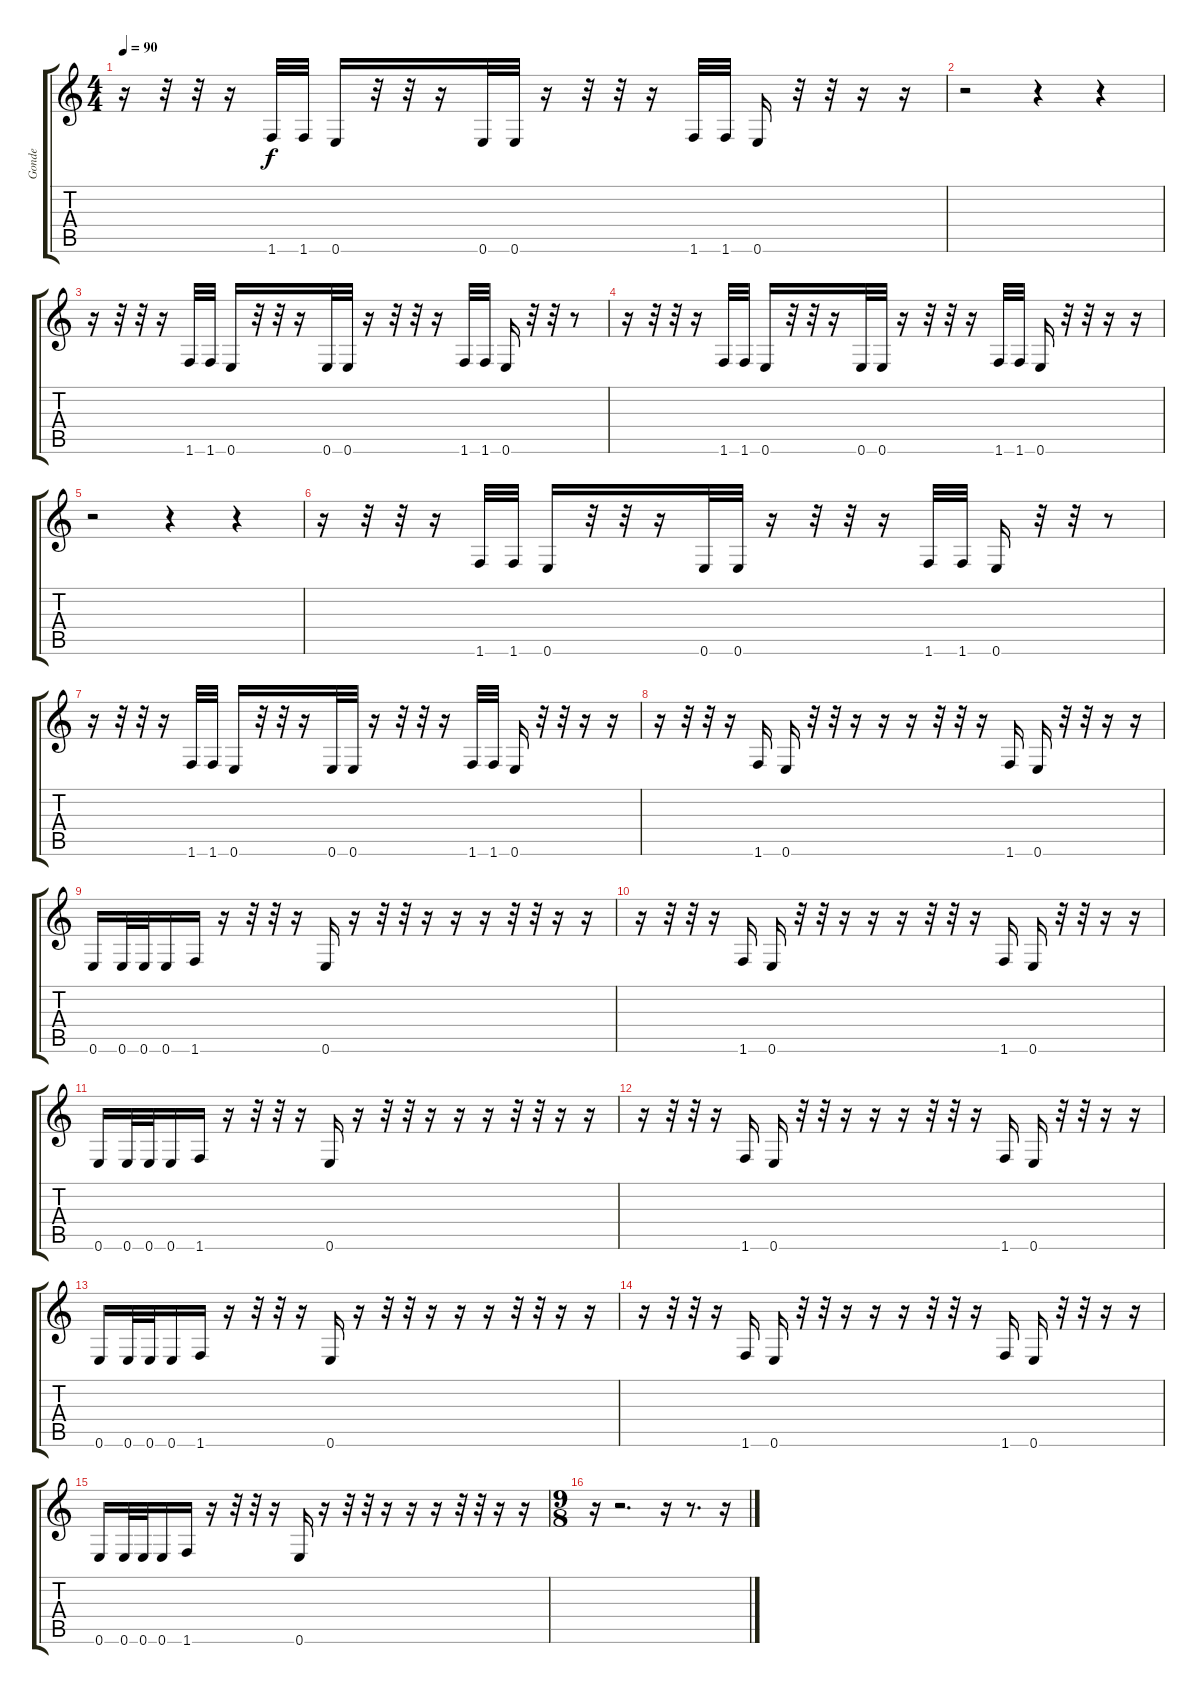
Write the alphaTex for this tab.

\track ("Gonde" "Gonde") {instrument acousticguitarnylon}
\staff {score tabs}
\tuning (E4 B3 G3 D3 A2 E2) {hide}
\ts (4 4)
\tempo 90
\clef g2
\ks c
r.16{dy f} r.32 r.32 r.16 1.6.32 1.6.32 0.6.16 r.32 r.32 r.16 0.6.32 0.6.32 r.16 r.32 r.32 r.16 1.6.32 1.6.32 0.6.16 r.32 r.32 r.16 r.16 |
r.2 r.4 r.4 |
r.16 r.32 r.32 r.16 1.6.32 1.6.32 0.6.16 r.32 r.32 r.16 0.6.32 0.6.32 r.16 r.32 r.32 r.16 1.6.32 1.6.32 0.6.16 r.32 r.32 r.8 |
r.16 r.32 r.32 r.16 1.6.32 1.6.32 0.6.16 r.32 r.32 r.16 0.6.32 0.6.32 r.16 r.32 r.32 r.16 1.6.32 1.6.32 0.6.16 r.32 r.32 r.16 r.16 |
r.2 r.4 r.4 |
r.16 r.32 r.32 r.16 1.6.32 1.6.32 0.6.16 r.32 r.32 r.16 0.6.32 0.6.32 r.16 r.32 r.32 r.16 1.6.32 1.6.32 0.6.16 r.32 r.32 r.8 |
r.16 r.32 r.32 r.16 1.6.32 1.6.32 0.6.16 r.32 r.32 r.16 0.6.32 0.6.32 r.16 r.32 r.32 r.16 1.6.32 1.6.32 0.6.16 r.32 r.32 r.16 r.16 |
r.16 r.32 r.32 r.16 1.6.16 0.6.16 r.32 r.32 r.16 r.16 r.16 r.32 r.32 r.16 1.6.16 0.6.16 r.32 r.32 r.16 r.16 |
0.6.16 0.6.32 0.6.32 0.6.16 1.6.16 r.16 r.32 r.32 r.16 0.6.16 r.16 r.32 r.32 r.16 r.16 r.16 r.32 r.32 r.16 r.16 |
r.16 r.32 r.32 r.16 1.6.16 0.6.16 r.32 r.32 r.16 r.16 r.16 r.32 r.32 r.16 1.6.16 0.6.16 r.32 r.32 r.16 r.16 |
0.6.16 0.6.32 0.6.32 0.6.16 1.6.16 r.16 r.32 r.32 r.16 0.6.16 r.16 r.32 r.32 r.16 r.16 r.16 r.32 r.32 r.16 r.16 |
r.16 r.32 r.32 r.16 1.6.16 0.6.16 r.32 r.32 r.16 r.16 r.16 r.32 r.32 r.16 1.6.16 0.6.16 r.32 r.32 r.16 r.16 |
0.6.16 0.6.32 0.6.32 0.6.16 1.6.16 r.16 r.32 r.32 r.16 0.6.16 r.16 r.32 r.32 r.16 r.16 r.16 r.32 r.32 r.16 r.16 |
r.16 r.32 r.32 r.16 1.6.16 0.6.16 r.32 r.32 r.16 r.16 r.16 r.32 r.32 r.16 1.6.16 0.6.16 r.32 r.32 r.16 r.16 |
0.6.16 0.6.32 0.6.32 0.6.16 1.6.16 r.16 r.32 r.32 r.16 0.6.16 r.16 r.32 r.32 r.16 r.16 r.16 r.32 r.32 r.16 r.16 |
\ts (9 8)
r.16 r.2{d} r.16 r.8{d} r.16
